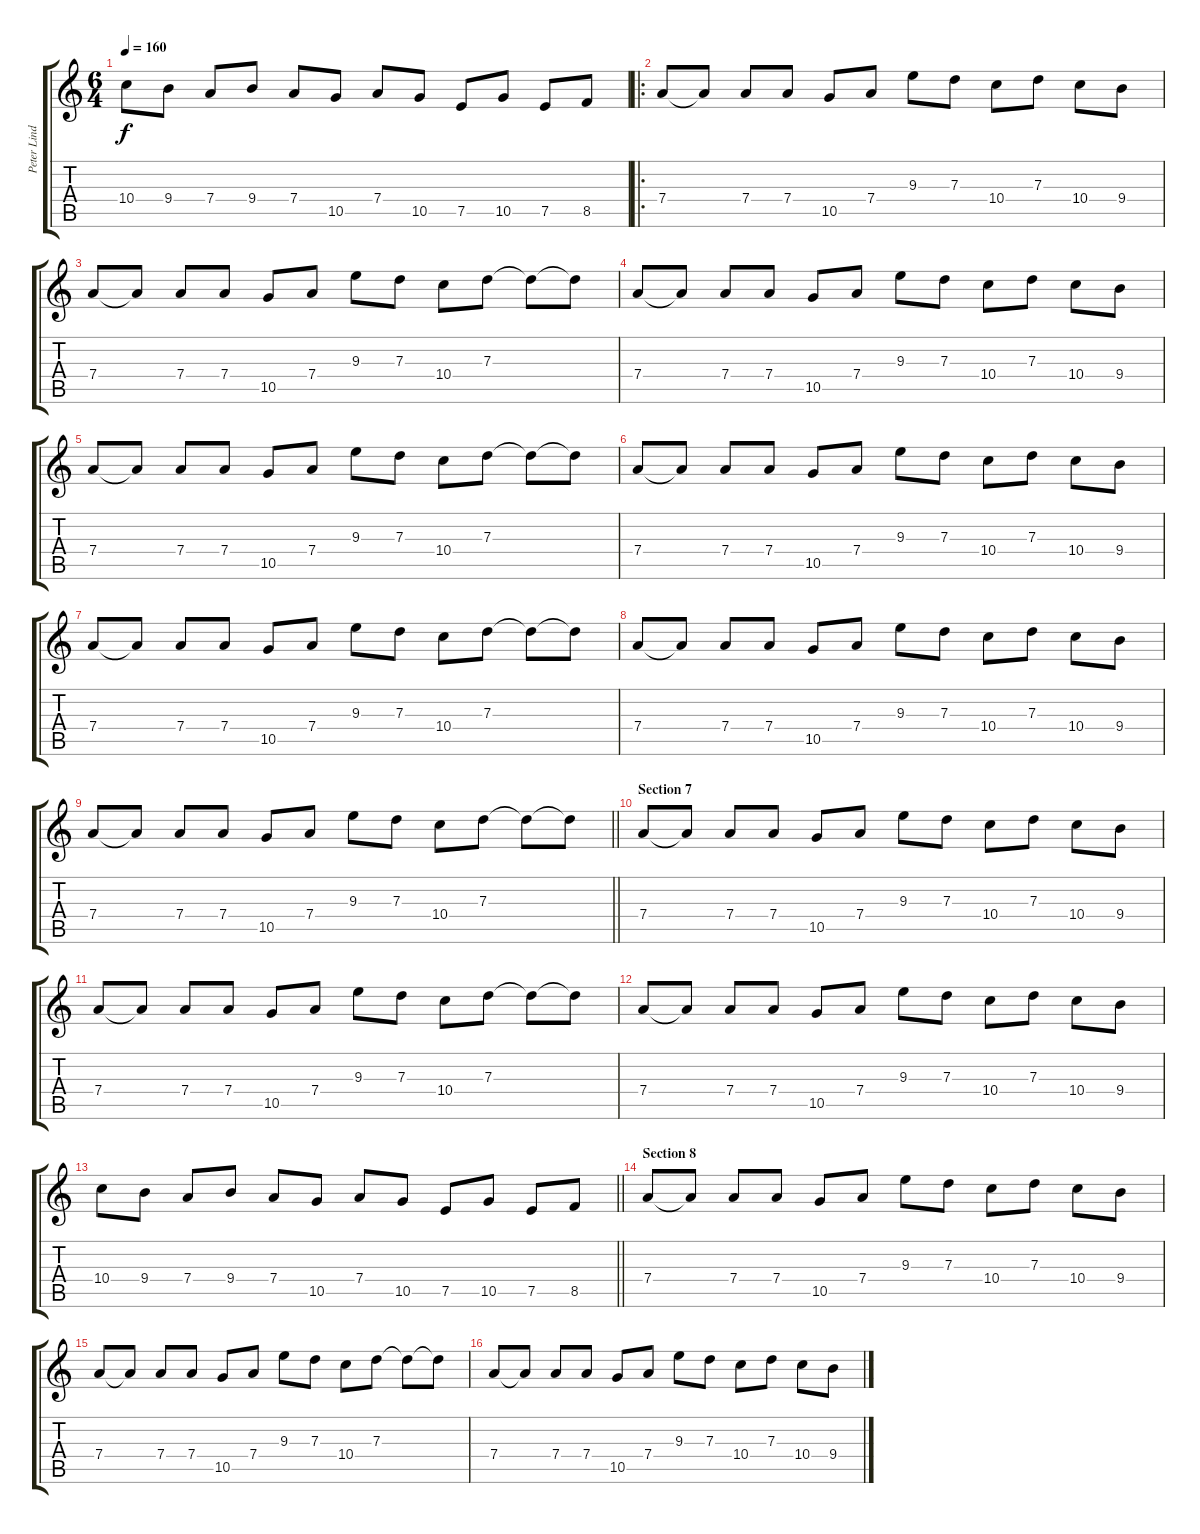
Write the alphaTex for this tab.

\track ("Peter Lindgren" "Peter Lind") {instrument distortionguitar}
\staff {score tabs}
\tuning (E4 B3 G3 D3 A2 E2) {hide}
\ts (6 4)
\tempo 160
\clef g2
\ks c
10.4.8{dy f} 9.4.8 7.4.8 9.4.8 7.4.8 10.5.8 7.4.8 10.5.8 7.5.8 10.5.8 7.5.8 8.5.8 |
\ro
7.4.8 7.4{t}.8 7.4.8 7.4.8 10.5.8 7.4.8 9.3.8 7.3.8 10.4.8 7.3.8 10.4.8 9.4.8 |
7.4.8 7.4{t}.8 7.4.8 7.4.8 10.5.8 7.4.8 9.3.8 7.3.8 10.4.8 7.3.8 7.3{t}.8 7.3{t}.8 |
7.4.8 7.4{t}.8 7.4.8 7.4.8 10.5.8 7.4.8 9.3.8 7.3.8 10.4.8 7.3.8 10.4.8 9.4.8 |
7.4.8 7.4{t}.8 7.4.8 7.4.8 10.5.8 7.4.8 9.3.8 7.3.8 10.4.8 7.3.8 7.3{t}.8 7.3{t}.8 |
7.4.8 7.4{t}.8 7.4.8 7.4.8 10.5.8 7.4.8 9.3.8 7.3.8 10.4.8 7.3.8 10.4.8 9.4.8 |
7.4.8 7.4{t}.8 7.4.8 7.4.8 10.5.8 7.4.8 9.3.8 7.3.8 10.4.8 7.3.8 7.3{t}.8 7.3{t}.8 |
7.4.8 7.4{t}.8 7.4.8 7.4.8 10.5.8 7.4.8 9.3.8 7.3.8 10.4.8 7.3.8 10.4.8 9.4.8 |
\barLineRight lightlight
7.4.8 7.4{t}.8 7.4.8 7.4.8 10.5.8 7.4.8 9.3.8 7.3.8 10.4.8 7.3.8 7.3{t}.8 7.3{t}.8 |
\section ("" "Section 7")
7.4.8 7.4{t}.8 7.4.8 7.4.8 10.5.8 7.4.8 9.3.8 7.3.8 10.4.8 7.3.8 10.4.8 9.4.8 |
7.4.8 7.4{t}.8 7.4.8 7.4.8 10.5.8 7.4.8 9.3.8 7.3.8 10.4.8 7.3.8 7.3{t}.8 7.3{t}.8 |
7.4.8 7.4{t}.8 7.4.8 7.4.8 10.5.8 7.4.8 9.3.8 7.3.8 10.4.8 7.3.8 10.4.8 9.4.8 |
\barLineRight lightlight
10.4.8 9.4.8 7.4.8 9.4.8 7.4.8 10.5.8 7.4.8 10.5.8 7.5.8 10.5.8 7.5.8 8.5.8 |
\section ("" "Section 8")
7.4.8 7.4{t}.8 7.4.8 7.4.8 10.5.8 7.4.8 9.3.8 7.3.8 10.4.8 7.3.8 10.4.8 9.4.8 |
7.4.8 7.4{t}.8 7.4.8 7.4.8 10.5.8 7.4.8 9.3.8 7.3.8 10.4.8 7.3.8 7.3{t}.8 7.3{t}.8 |
7.4.8 7.4{t}.8 7.4.8 7.4.8 10.5.8 7.4.8 9.3.8 7.3.8 10.4.8 7.3.8 10.4.8 9.4.8
